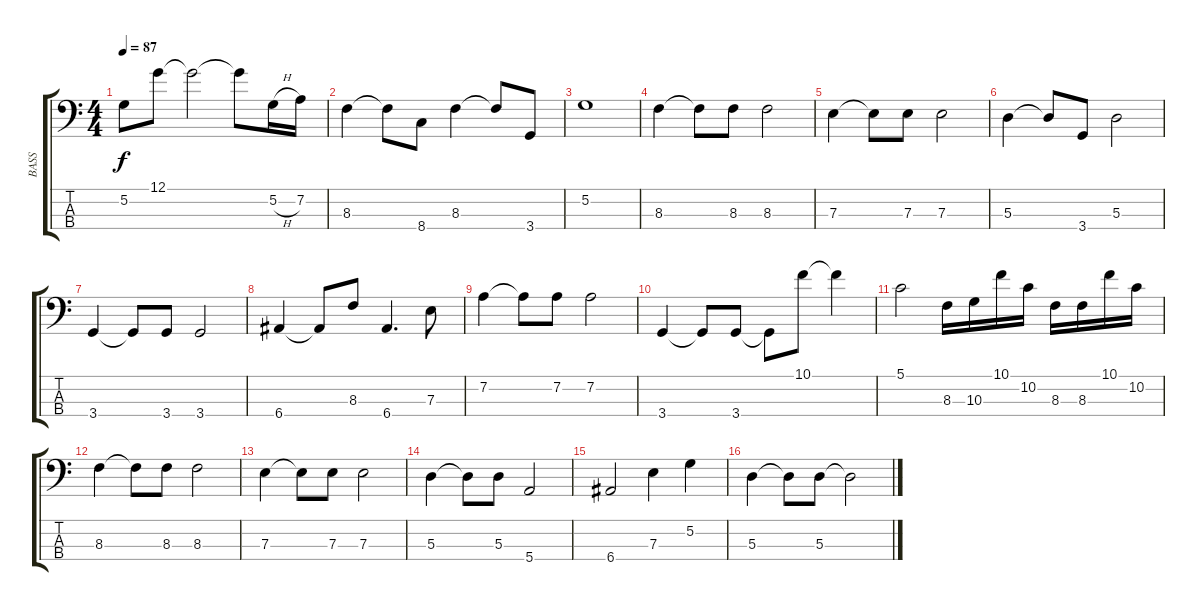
\track ("BASS" "BASS") {instrument electricbassfinger}
\staff {score tabs}
\tuning (G2 D2 A1 E1) {hide}
\ts (4 4)
\tempo 87
\clef f4
\ks c
5.2.8{dy f} 12.1.8 12.1{t}.2 12.1{t}.8 5.2{h}.16 7.2.16 |
8.3.4 8.3{t}.8 8.4.8 8.3.4 8.3{t}.8 3.4.8 |
5.2.1 |
8.3.4 8.3{t}.8 8.3.8 8.3.2 |
7.3.4 7.3{t}.8 7.3.8 7.3.2 |
5.3.4 5.3{t}.8 3.4.8 5.3.2 |
3.4.4 3.4{t}.8 3.4.8 3.4.2 |
6.4.4 6.4{t}.8 8.3.8 6.4.4{d} 7.3.8 |
7.2.4 7.2{t}.8 7.2.8 7.2.2 |
3.4.4 3.4{t}.8 3.4.8 3.4{t}.8 10.1.8 10.1{t}.4 |
5.1.2 8.3.16 10.3.16 10.1.16 10.2.16 8.3.16 8.3.16 10.1.16 10.2.16 |
8.3.4 8.3{t}.8 8.3.8 8.3.2 |
7.3.4 7.3{t}.8 7.3.8 7.3.2 |
5.3.4 5.3{t}.8 5.3.8 5.4.2 |
6.4.2 7.3.4 5.2.4 |
5.3.4 5.3{t}.8 5.3.8 5.3{t}.2
